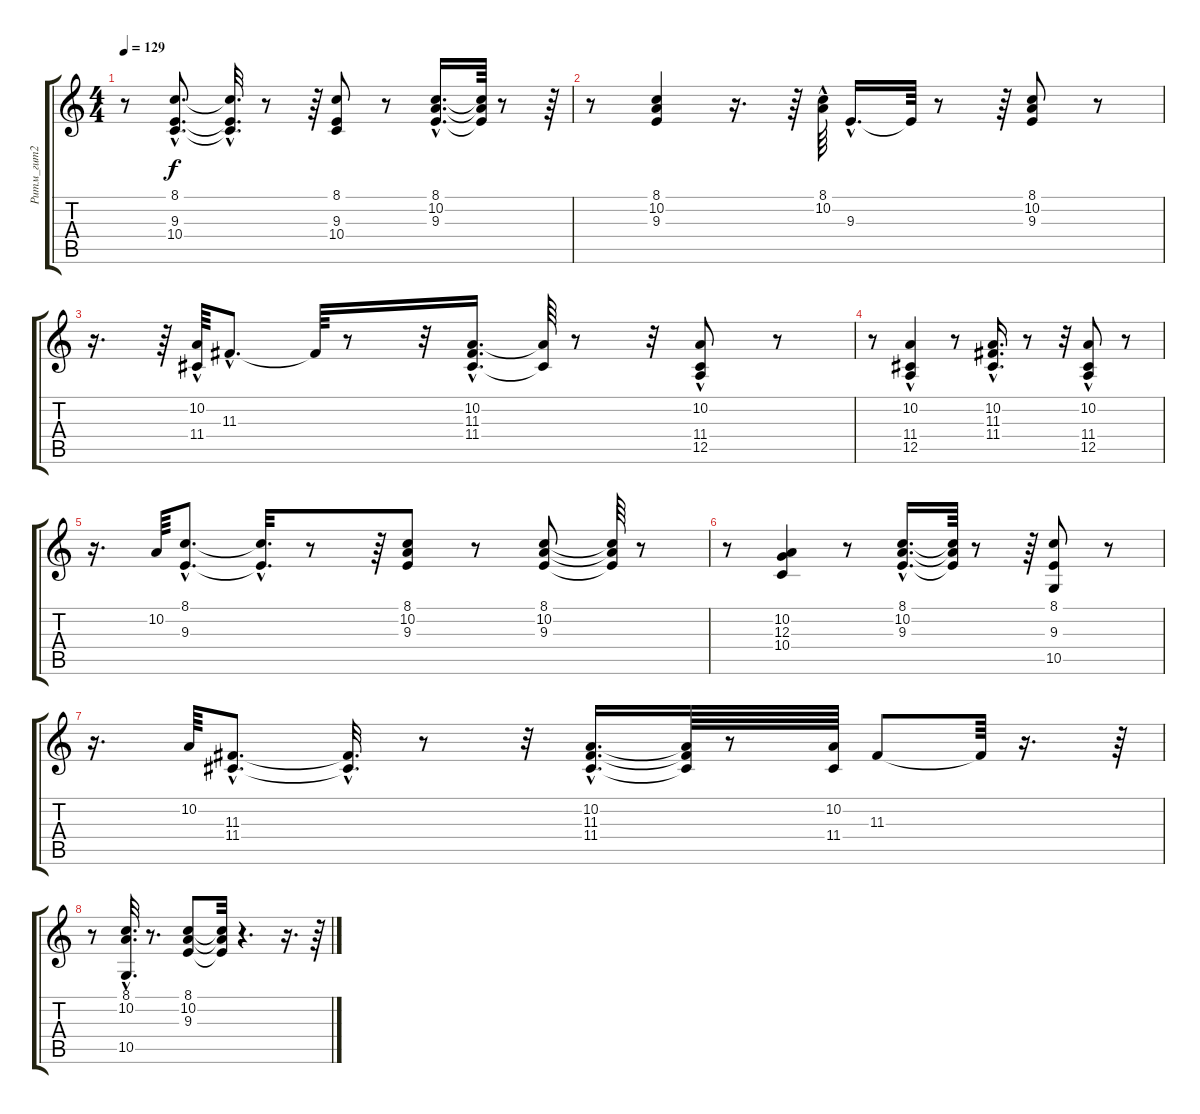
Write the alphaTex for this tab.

\track ("Ритм_гит2" "Ритм_гит2") {instrument lead5charang}
\staff {score tabs}
\tuning (E4 B3 G3 D3 A2 E2) {hide}
\ts (4 4)
\tempo 129
\clef g2
\ks c
r.8{dy f} (8.1{hac} 9.3{hac} 10.4{hac}).8{d} (8.1{hac t} 9.3{hac t} 10.4{hac t}).32{d} r.8 r.64 (8.1 9.3 10.4).8 r.8 (8.1{hac} 10.2{hac} 9.3{hac}).16{d} (8.1{t} 10.2{t} 9.3{t}).64 r.8 r.64 |
r.8 (8.1 10.2 9.3).4 r.16{d} r.64 (8.1{hac} 10.2{hac}).64 9.3{hac}.16{d} 9.3{t}.64 r.8 r.64 (8.1 10.2 9.3).8 r.8 |
r.16{d} r.64 (10.2{hac} 11.4{hac}).64 11.3{hac}.8{d} 11.3{t}.64 r.8 r.32 (10.2{hac} 11.3{hac} 11.4{hac}).16{d} (10.2{t} 11.4{t}).64 r.8 r.32 (10.2{hac} 11.4 12.5{hac}).8 r.8 |
r.8 (10.2 11.4 12.5{hac}).4 r.8 (10.2{hac} 11.3{hac} 11.4{hac}).16{d} r.8 r.32 (10.2 11.4{hac} 12.5{hac}).8 r.8 |
r.16{d} 10.2.64 (8.1{hac} 9.3{hac}).8{d} (8.1{hac t} 9.3{hac t}).32{d} r.8 r.64 (8.1 10.2 9.3).8 r.8 (8.1 10.2 9.3).8 (8.1{t} 10.2{t} 9.3{t}).64 r.8 |
r.8 (10.2 12.3 10.4).4 r.8 (8.1{hac} 10.2{hac} 9.3{hac}).16{d} (8.1{t} 10.2{t} 9.3{t}).64 r.8 r.64 (8.1 9.3 10.5).8 r.8 |
r.16{d} 10.2.64 (11.3{hac} 11.4{hac}).8{d} (11.3{hac t} 11.4{hac t}).32{d} r.8 r.32 (10.2{hac} 11.3{hac} 11.4{hac}).16{d} (10.2{t} 11.3{t} 11.4{t}).64 r.8 (10.2 11.4).64 11.3.8 11.3{t}.64 r.16{d} r.64 |
r.8 (8.1{hac} 10.2{hac} 10.5{hac}).32{d} r.8{d} (8.1 10.2 9.3).8 (8.1{t} 10.2{t} 9.3{t}).32 r.4{d} r.16{d} r.64
